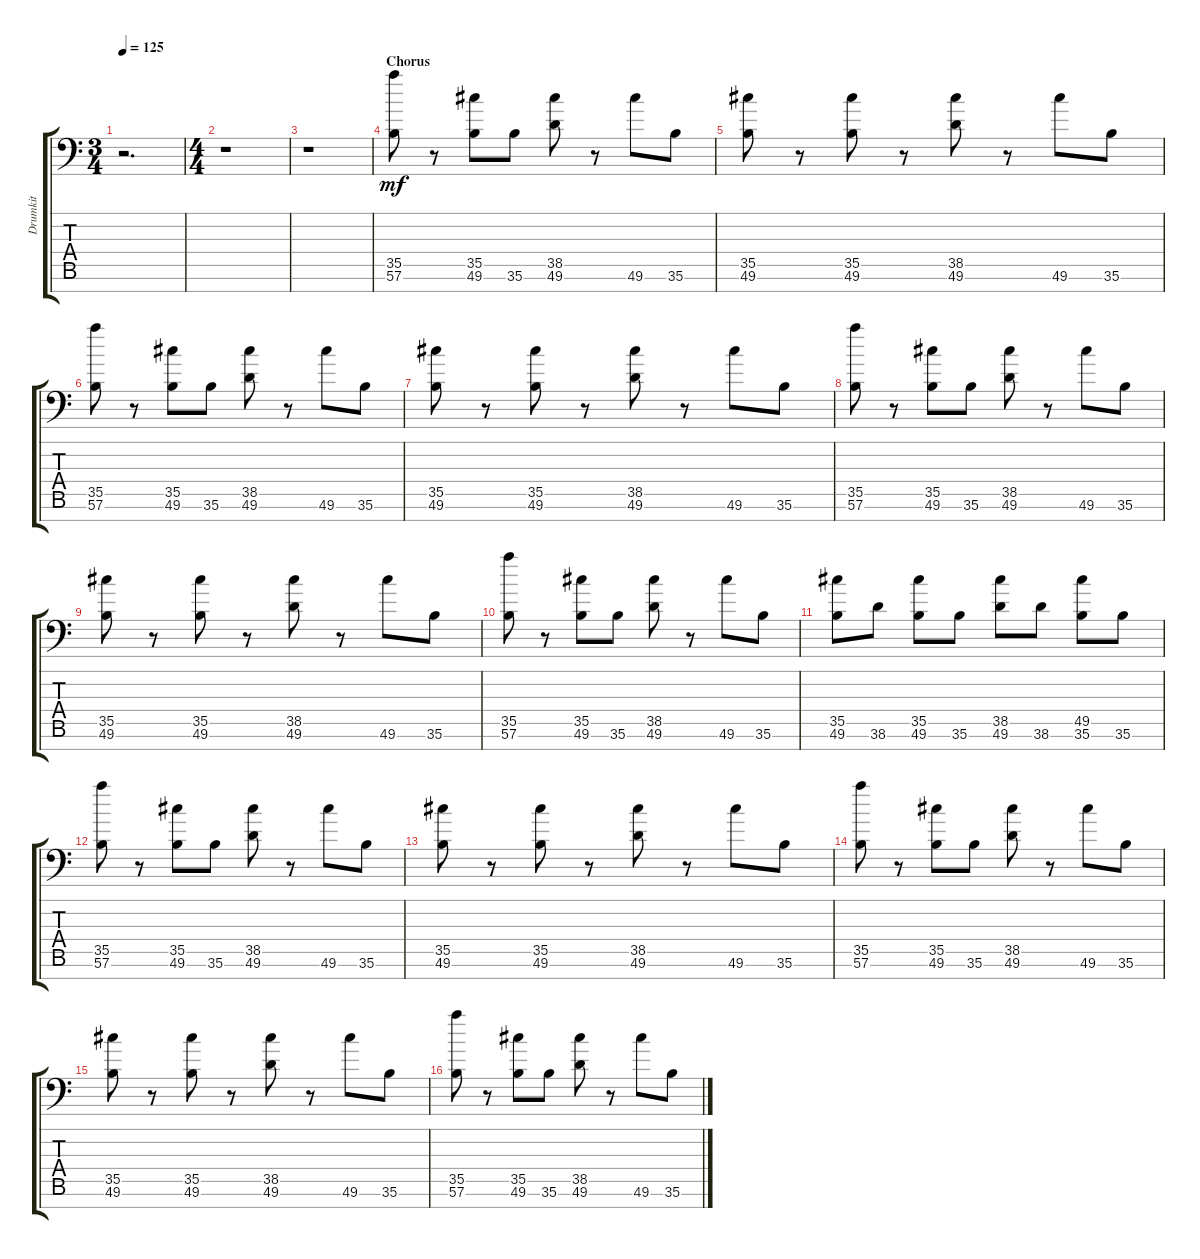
\track ("Drumkit" "Drumkit") {instrument acousticgrandpiano}
\staff {score tabs}
\tuning (C-1 C-1 C-1 C-1 C-1 C-1 C-1) {hide}
\ts (3 4)
\tempo 125
\clef f4
\ks c
r.2{d dy mf} |
\ts (4 4)
r.1 |
r.1 |
\section ("" "Chorus")
(35.5 57.6).8 r.8 (35.5 49.6).8 35.6.8 (38.5 49.6).8 r.8 49.6.8 35.6.8 |
(35.5 49.6).8 r.8 (35.5 49.6).8 r.8 (38.5 49.6).8 r.8 49.6.8 35.6.8 |
(35.5 57.6).8 r.8 (35.5 49.6).8 35.6.8 (38.5 49.6).8 r.8 49.6.8 35.6.8 |
(35.5 49.6).8 r.8 (35.5 49.6).8 r.8 (38.5 49.6).8 r.8 49.6.8 35.6.8 |
(35.5 57.6).8 r.8 (35.5 49.6).8 35.6.8 (38.5 49.6).8 r.8 49.6.8 35.6.8 |
(35.5 49.6).8 r.8 (35.5 49.6).8 r.8 (38.5 49.6).8 r.8 49.6.8 35.6.8 |
(35.5 57.6).8 r.8 (35.5 49.6).8 35.6.8 (38.5 49.6).8 r.8 49.6.8 35.6.8 |
(35.5 49.6).8 38.6.8 (35.5 49.6).8 35.6.8 (38.5 49.6).8 38.6.8 (49.5 35.6).8 35.6.8 |
(35.5 57.6).8 r.8 (35.5 49.6).8 35.6.8 (38.5 49.6).8 r.8 49.6.8 35.6.8 |
(35.5 49.6).8 r.8 (35.5 49.6).8 r.8 (38.5 49.6).8 r.8 49.6.8 35.6.8 |
(35.5 57.6).8 r.8 (35.5 49.6).8 35.6.8 (38.5 49.6).8 r.8 49.6.8 35.6.8 |
(35.5 49.6).8 r.8 (35.5 49.6).8 r.8 (38.5 49.6).8 r.8 49.6.8 35.6.8 |
(35.5 57.6).8 r.8 (35.5 49.6).8 35.6.8 (38.5 49.6).8 r.8 49.6.8 35.6.8
